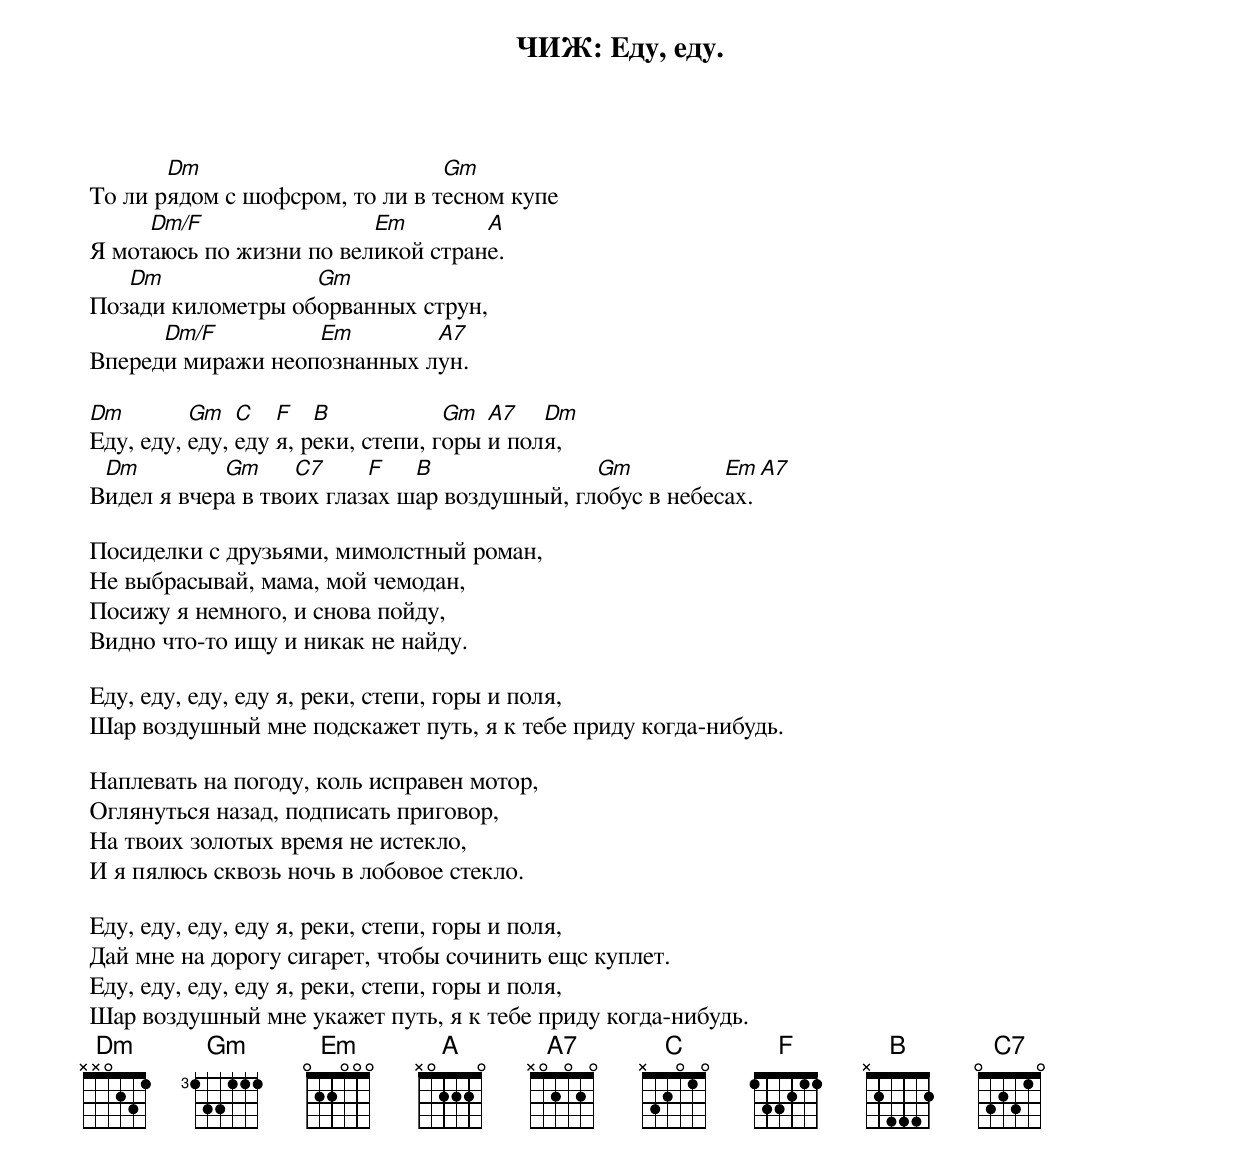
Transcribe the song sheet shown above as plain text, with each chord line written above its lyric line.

ЧИЖ: Еду, еду.

        Dm                       Gm
 То ли рядом с шофсром, то ли в тесном купе
      Dm/F                Em        A
 Я мотаюсь по жизни по великой стране.
    Dm              Gm
 Позади километры оборванных струн,
       Dm/F         Em        A7
 Впереди миражи неопознанных лун.

 Dm        Gm   C   F   B            Gm  A7   Dm
 Еду, еду, еду, еду я, реки, степи, горы и поля,
  Dm         Gm     C7     F   B               Gm          Em A7
 Видел я вчера в твоих глазах шар воздушный, глобус в небесах.

 Посиделки с друзьями, мимолстный роман,
 Hе выбрасывай, мама, мой чемодан,
 Посижу я немного, и снова пойду,
 Видно что-то ищу и никак не найду.

 Еду, еду, еду, еду я, реки, степи, горы и поля,
 Шар воздушный мне подскажет путь, я к тебе приду когда-нибудь.

 Hаплевать на погоду, коль исправен мотор,
 Оглянуться назад, подписать приговор,
 Hа твоих золотых время не истекло,
 И я пялюсь сквозь ночь в лобовое стекло.

 Еду, еду, еду, еду я, реки, степи, горы и поля,
 Дай мне на дорогу сигарет, чтобы сочинить ещс куплет.
 Еду, еду, еду, еду я, реки, степи, горы и поля,
 Шар воздушный мне укажет путь, я к тебе приду когда-нибудь.
